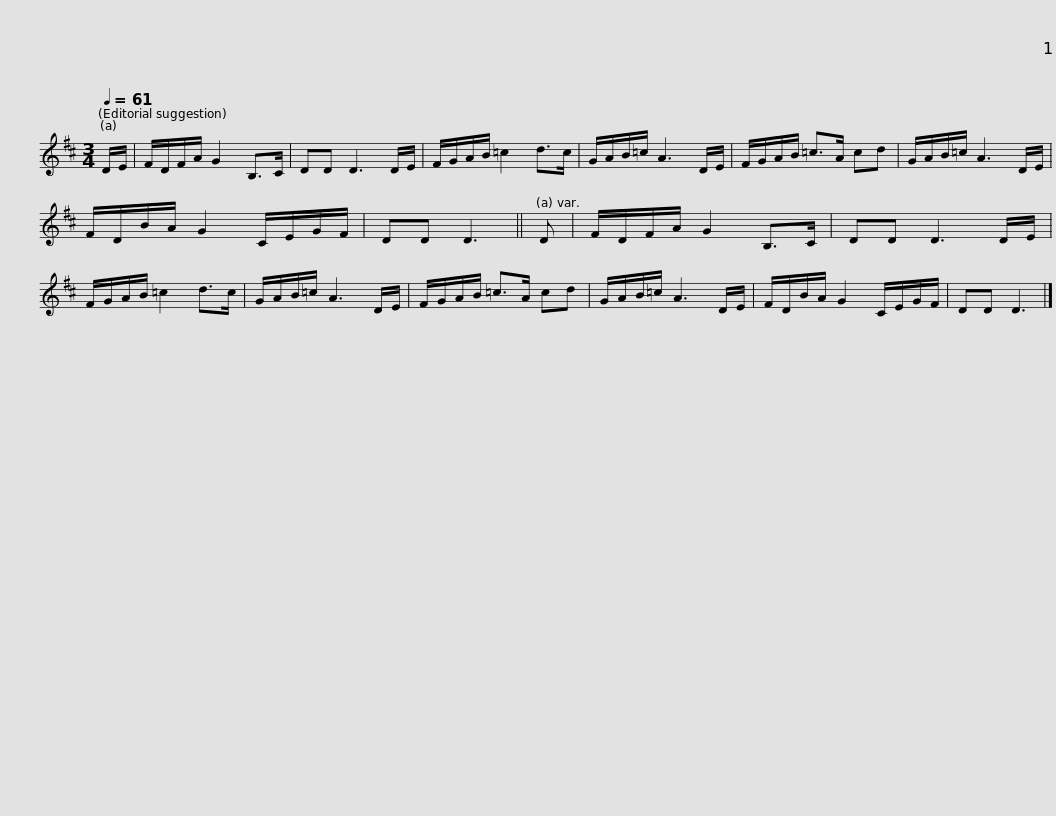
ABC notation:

X:1
L:1/8
Q:1/4=61
M:3/4
I:linebreak $
K:D
V:1 treble
V:1
 D/E/ | F/D/F/A/ G2 B,>C | DD D3 D/E/ | F/G/A/B/ =c2 d>c | G/A/B/=c/ A3 D/E/ |$ %5
 F/G/A/B/ =c>A cd | G/A/B/=c/ A3 D/E/ | F/D/B/A/ G2 C/E/G/F/ | DD D3 ||$ D | %10
 F/D/F/A/ G2 B,>C | DD D3 D/E/ | F/G/A/B/ =c2 d>c | G/A/B/=c/ A3 D/E/ |$ F/G/A/B/ =c>A cd | %15
 G/A/B/=c/ A3 D/E/ | F/D/B/A/ G2 C/E/G/F/ | DD D3 |] %18
